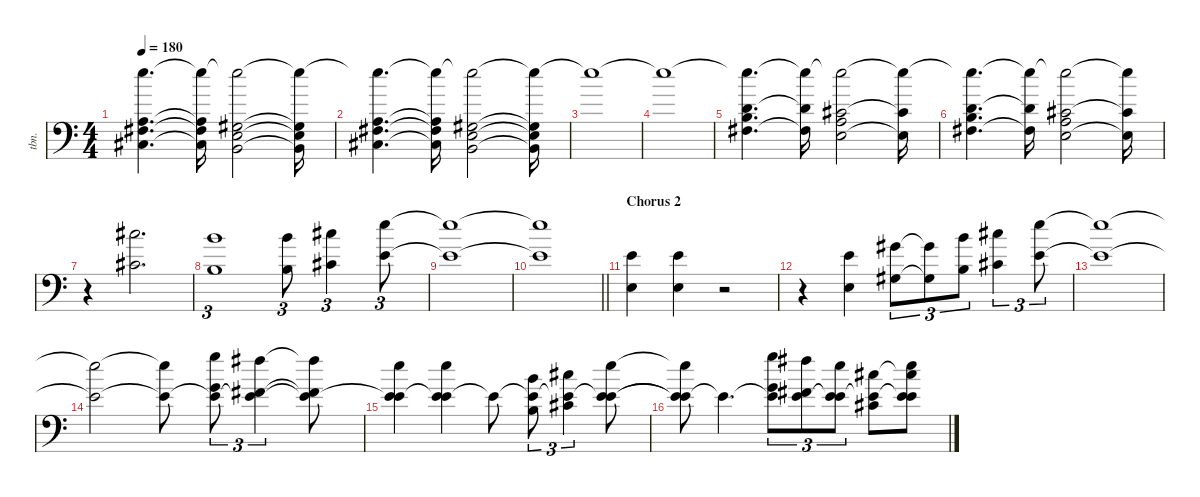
\defaultSystemsLayout 4
\hideDynamics
\bracketExtendMode nobrackets
\otherSystemsTrackNameOrientation horizontal
\track ("Trombone" "tbn.") {instrument trombone}
\staff {score}
\tuning (E4 B3 G3 D3 A2 E2)
\ts (4 4)
\tempo 180
\clef f4
\ks c
(2.3 4.4{acc #} 4.5{acc #} 12.1{t}).4{d dy mf beam Down} (2.3{t} 4.4{t acc #} 4.5{t acc #} 12.1{t}).16{dy f beam Down} (1.3{acc #} 2.4 2.5 12.1{t}).2{dy mf beam Down} (1.3{t acc #} 2.4{t} 2.5{t} 12.1{t}).16{dy f beam Down} |
(2.3 4.4{acc #} 4.5{acc #} 12.1{t}).4{d dy mf beam Down} (2.3{t} 4.4{t acc #} 4.5{t acc #} 12.1{t}).16{dy f beam Down} (1.3{acc #} 2.4 2.5 12.1{t}).2{dy mf beam Down} (1.3{t acc #} 2.4{t} 2.5{t} 12.1{t}).16{dy f beam Down} |
12.1{t}.1{dy mf beam Down} |
12.1{t}.1{beam Down} |
(3.2 4.3 4.4{acc #} 12.1{t}).4{d beam Down} (12.1{t} 3.2{t} 4.4{t acc #}).16{dy f beam Down} (2.2{acc #} 2.3 2.4 12.1{t}).2{dy mf beam Down} (12.1{t} 2.2{t acc #} 2.4{t}).16{dy f beam Down} |
(3.2 4.3 4.4{acc #} 12.1{t}).4{d dy mf beam Down} (12.1{t} 3.2{t} 4.4{t acc #}).16{dy f beam Down} (2.2{acc #} 2.3 2.4 12.1{t}).2{dy mf beam Down} (12.1{t} 2.2{t acc #} 2.4{t}).16{dy f beam Down} |
r.4{beam Down} (9.1{acc #} 6.3{acc #}).2{d beam Down} |
(7.1 0.2).1{tu (3 2) beam Down} (7.1 0.2).8{tu (3 2) beam Down} (9.1{acc #} 11.4{acc #}).4{tu (3 2) beam Down} (12.1 14.4).8{tu (3 2) beam Down} |
(12.1{t} 14.4{t}).1{beam Down} |
\barLineRight lightlight
(12.1{t} 14.4{t}).1{beam Down} |
\section ("" "Chorus 2")
(0.1 2.4).4{beam Down} (0.1 2.4).4{beam Down} r.2{beam Down} |
r.4{beam Down} (0.1 2.4).4{beam Down} (4.1{acc #} 6.4{acc #}).8{tu (3 2) beam Down} (4.1{t acc #} 6.4{t acc #}).8{tu (3 2) beam Down} (7.1 0.2).8{tu (3 2) beam Down} (9.1{acc #} 11.4{acc #}).4{tu (3 2) beam Down} (12.1 9.3).8{tu (3 2) beam Down} |
(12.1{t} 9.3{t}).1{beam Down} |
(12.1{t} 9.3{t}).2{beam Down} (12.1{t} 9.3{t}).8{beam Down} (15.1 17.4 9.3{t}).8{tu (3 2) beam Down} (14.1{acc #} 16.4{acc #} 9.3{t}).4{tu (3 2) beam Down} (14.1{t acc #} 16.4{t acc #} 9.3{t}).8{beam Down} |
(12.1 14.4 9.3{t}).4{beam Down} (12.1 14.4 9.3{t}).4{beam Down} 9.3{t}.8{dy mf beam Down} (12.2 14.5 9.3{t}).8{tu (3 2) dy f beam Down} (9.1{acc #} 11.4{acc #} 9.3{t}).4{tu (3 2) beam Down} (12.1 14.4 9.3{t}).8{beam Down} |
(12.1{t} 14.4{t} 9.3{t}).8{beam Down} 9.3{t}.4{d dy mf beam Down} (15.1 17.4 9.3{t}).8{tu (3 2) dy f beam Down} (14.1{acc #} 16.4{acc #} 9.3{t}).8{tu (3 2) beam Down} (12.1 14.4 9.3{t}).8{tu (3 2) beam Down} (14.2{acc #} 16.5{acc #} 9.3{t}).8{beam Down} (12.1 14.4 9.3{t} 14.2{t acc #}).8{beam Down}
